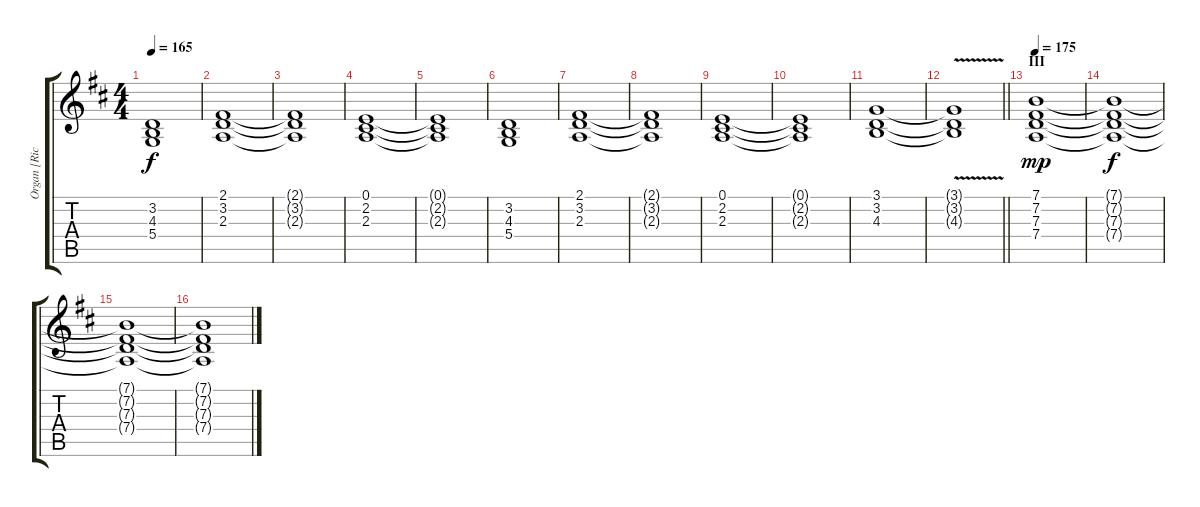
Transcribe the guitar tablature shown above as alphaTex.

\track ("Organ [Richard Wright]" "Organ [Ric") {instrument drawbarorgan}
\staff {score tabs}
\tuning (E4 B3 G3 D3 A2 E2) {hide}
\ts (4 4)
\tempo 165
\clef g2
\ks d
(3.2 4.3 5.4).1{dy f} |
(2.1 3.2 2.3).1 |
(2.1{t} 3.2{t} 2.3{t}).1 |
(0.1 2.2 2.3).1 |
(0.1{t} 2.2{t} 2.3{t}).1 |
(3.2 4.3 5.4).1 |
(2.1 3.2 2.3).1 |
(2.1{t} 3.2{t} 2.3{t}).1 |
(0.1 2.2 2.3).1 |
(0.1{t} 2.2{t} 2.3{t}).1 |
(3.1 3.2 4.3).1 |
\barLineRight lightlight
(3.1{v t} 3.2{v t} 4.3{v t}).1{volume 15} |
\section ("" "III")
\tempo 175
(7.1 7.2 7.3 7.4).1{dy mp volume 13} |
(7.1{t} 7.2{t} 7.3{t} 7.4{t}).1{dy f} |
(7.1{t} 7.2{t} 7.3{t} 7.4{t}).1 |
(7.1{t} 7.2{t} 7.3{t} 7.4{t}).1
